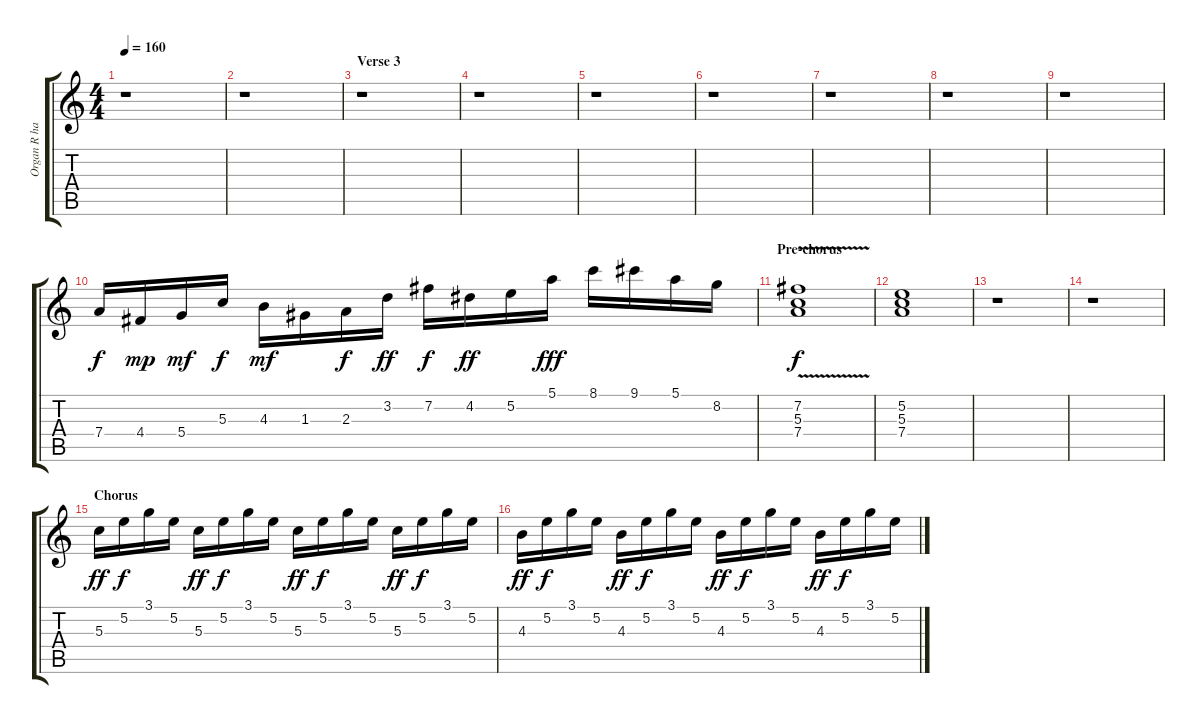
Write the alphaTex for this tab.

\track ("Organ R hand" "Organ R ha") {instrument rockorgan}
\staff {score tabs}
\tuning (E5 B4 G4 D4 A3 E3) {hide}
\ts (4 4)
\tempo 160
\clef g2
\ks c
r.1{dy f} |
r.1 |
\section ("" "Verse 3")
r.1 |
r.1 |
r.1 |
r.1 |
r.1 |
r.1 |
r.1 |
7.4.16 4.4.16{dy mp} 5.4.16{dy mf} 5.3.16{dy f} 4.3.16{dy mf} 1.3.16 2.3.16{dy f} 3.2.16{dy ff} 7.2.16{dy f} 4.2.16{dy ff} 5.2.16 5.1.16{dy fff} 8.1.16 9.1.16 5.1.16 8.2.16 |
\section ("" "Pre-chorus")
(7.2{v} 5.3{v} 7.4{v}).1{dy f} |
(5.2 5.3 7.4).1{volume 0} |
r.1 |
r.1 |
\section ("" "Chorus")
5.3.16{dy ff volume 11} 5.2.16{dy f} 3.1.16 5.2.16 5.3.16{dy ff} 5.2.16{dy f} 3.1.16 5.2.16 5.3.16{dy ff} 5.2.16{dy f} 3.1.16 5.2.16 5.3.16{dy ff} 5.2.16{dy f} 3.1.16 5.2.16 |
4.3.16{dy ff} 5.2.16{dy f} 3.1.16 5.2.16 4.3.16{dy ff} 5.2.16{dy f} 3.1.16 5.2.16 4.3.16{dy ff} 5.2.16{dy f} 3.1.16 5.2.16 4.3.16{dy ff} 5.2.16{dy f} 3.1.16 5.2.16
